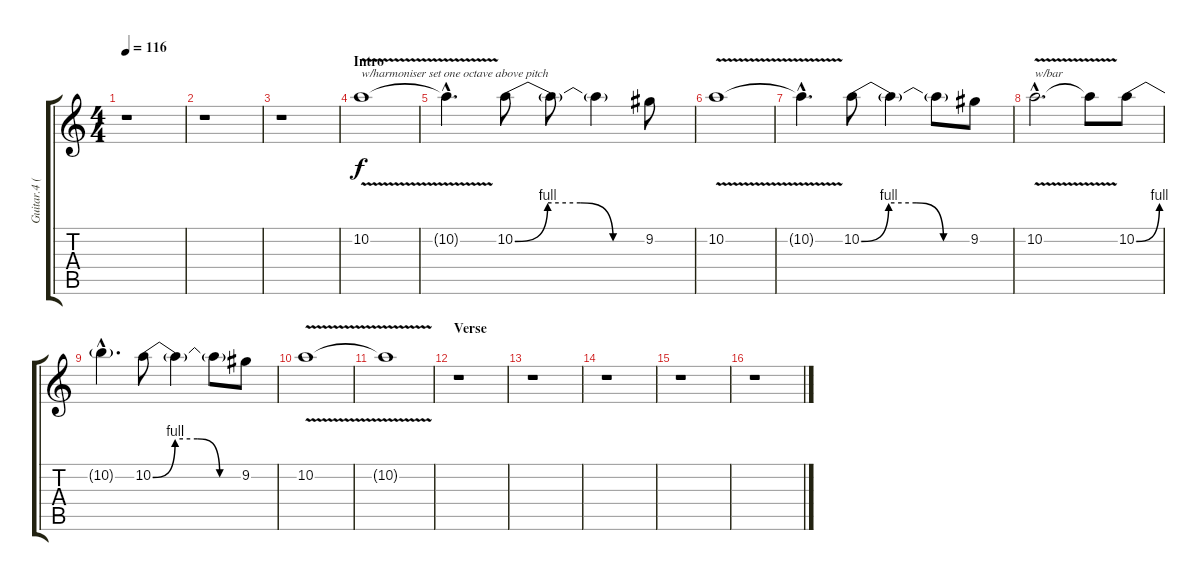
\track ("Guitar.4 (solo)" "Guitar.4 (") {instrument distortionguitar}
\staff {score tabs}
\tuning (E4 B3 G3 D3 A2 E2) {hide}
\ts (4 4)
\tempo 116
\clef g2
\ks c
r.1{dy f instrument distortionguitar} |
r.1 |
r.1 |
\section ("" "Intro")
10.2{v}.1{txt "w/harmoniser set one octave above pitch"} |
10.2{hac t}.4{d} 10.2{be (custom 0 0 15 4 30 4 45 0 60 0)}.8 10.2{t}.8 10.2{t}.4 9.2.8 |
10.2{v}.1 |
10.2{hac t}.4{d} 10.2{be (custom 0 0 15 4 30 4 45 0 60 0)}.8 10.2{t}.4 10.2{t}.8 9.2.8 |
10.2{v hac}.2{d txt "w/bar"} 10.2{t}.8 10.2{be (bend 0 0 60 4)}.8 |
10.2{hac t}.4{d} 10.2{be (custom 0 0 15 4 30 4 45 0 60 0)}.8 10.2{t}.4 10.2{t}.8 9.2.8 |
10.2{v}.1 |
10.2{t}.1 |
\section ("" "Verse")
r.1 |
r.1 |
r.1 |
r.1 |
r.1
